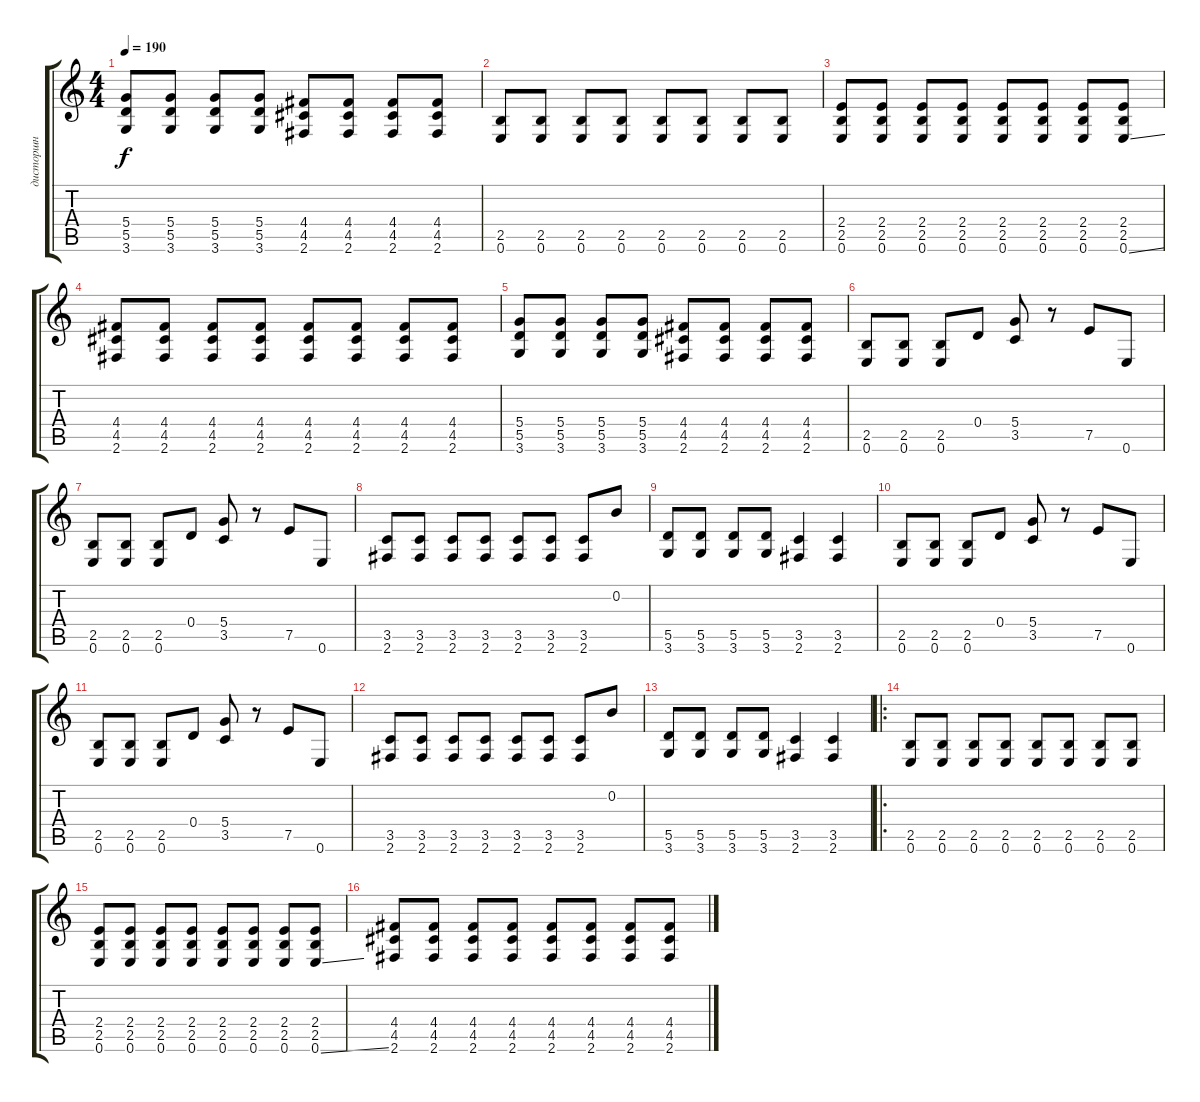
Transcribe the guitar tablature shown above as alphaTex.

\track ("дисторшн" "дисторшн") {instrument distortionguitar}
\staff {score tabs}
\tuning (E4 B3 G3 D3 A2 E2) {hide}
\ts (4 4)
\tempo 190
\clef g2
\ks c
(5.4 5.5 3.6).8{dy f} (5.4 5.5 3.6).8 (5.4 5.5 3.6).8 (5.4 5.5 3.6).8 (4.4 4.5 2.6).8 (4.4 4.5 2.6).8 (4.4 4.5 2.6).8 (4.4 4.5 2.6).8 |
(2.5 0.6).8 (2.5 0.6).8 (2.5 0.6).8 (2.5 0.6).8 (2.5 0.6).8 (2.5 0.6).8 (2.5 0.6).8 (2.5 0.6).8 |
(2.4 2.5 0.6).8 (2.4 2.5 0.6).8 (2.4 2.5 0.6).8 (2.4 2.5 0.6).8 (2.4 2.5 0.6).8 (2.4 2.5 0.6).8 (2.4 2.5 0.6).8 (2.4 2.5 0.6{ss}).8 |
(4.4 4.5 2.6).8 (4.4 4.5 2.6).8 (4.4 4.5 2.6).8 (4.4 4.5 2.6).8 (4.4 4.5 2.6).8 (4.4 4.5 2.6).8 (4.4 4.5 2.6).8 (4.4 4.5 2.6).8 |
(5.4 5.5 3.6).8 (5.4 5.5 3.6).8 (5.4 5.5 3.6).8 (5.4 5.5 3.6).8 (4.4 4.5 2.6).8 (4.4 4.5 2.6).8 (4.4 4.5 2.6).8 (4.4 4.5 2.6).8 |
(2.5 0.6).8 (2.5 0.6).8 (2.5 0.6).8 0.4.8 (5.4 3.5).8 r.8 7.5.8 0.6.8 |
(2.5 0.6).8 (2.5 0.6).8 (2.5 0.6).8 0.4.8 (5.4 3.5).8 r.8 7.5.8 0.6.8 |
(3.5 2.6).8 (3.5 2.6).8 (3.5 2.6).8 (3.5 2.6).8 (3.5 2.6).8 (3.5 2.6).8 (3.5 2.6).8 0.2.8 |
(5.5 3.6).8 (5.5 3.6).8 (5.5 3.6).8 (5.5 3.6).8 (3.5 2.6).4 (3.5 2.6).4 |
(2.5 0.6).8 (2.5 0.6).8 (2.5 0.6).8 0.4.8 (5.4 3.5).8 r.8 7.5.8 0.6.8 |
(2.5 0.6).8 (2.5 0.6).8 (2.5 0.6).8 0.4.8 (5.4 3.5).8 r.8 7.5.8 0.6.8 |
(3.5 2.6).8 (3.5 2.6).8 (3.5 2.6).8 (3.5 2.6).8 (3.5 2.6).8 (3.5 2.6).8 (3.5 2.6).8 0.2.8 |
(5.5 3.6).8 (5.5 3.6).8 (5.5 3.6).8 (5.5 3.6).8 (3.5 2.6).4 (3.5 2.6).4 |
\ro
(2.5 0.6).8 (2.5 0.6).8 (2.5 0.6).8 (2.5 0.6).8 (2.5 0.6).8 (2.5 0.6).8 (2.5 0.6).8 (2.5 0.6).8 |
(2.4 2.5 0.6).8 (2.4 2.5 0.6).8 (2.4 2.5 0.6).8 (2.4 2.5 0.6).8 (2.4 2.5 0.6).8 (2.4 2.5 0.6).8 (2.4 2.5 0.6).8 (2.4 2.5 0.6{ss}).8 |
(4.4 4.5 2.6).8 (4.4 4.5 2.6).8 (4.4 4.5 2.6).8 (4.4 4.5 2.6).8 (4.4 4.5 2.6).8 (4.4 4.5 2.6).8 (4.4 4.5 2.6).8 (4.4 4.5 2.6).8
